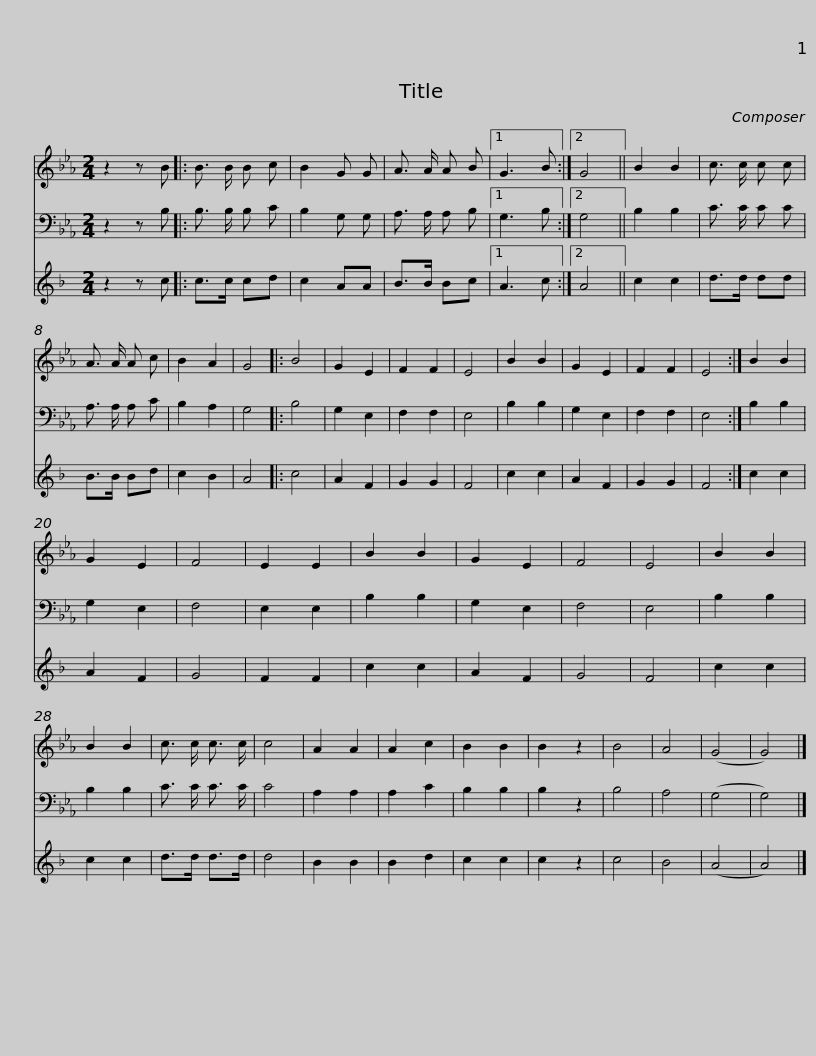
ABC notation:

X:1
%%score 1 2 3
L:1/8
M:2/4
I:linebreak $
K:Eb
V:1 treble
V:2 bass
V:3 treble transpose=-2
V:1
 z2 z B |: B3/2 B/ B c | B2 G G | A3/2 A/ A B |1 G3 B :|2 %5
 G4 || B2 B2 | c3/2 c/ c c | A3/2 A/ A c | B2 A2 |$ %10
 G4 |: B4 | G2 E2 | F2 F2 | E4 | %15
 B2 B2 | G2 E2 | F2 F2 | E4 :| B2 B2 | %20
 G2 E2 | F4 | E2 E2 | B2 B2 | G2 E2 | %25
 F4 | E4 |$ B2 B2 | B2 B2 | c3/2 c/ c3/2 c/ | %30
 c4 | A2 A2 | A2 c2 | B2 B2 | B2 z2 | %35
 B4 | A4 | (G4 | G4) |] %39
V:2
 z2 z B, |: B,3/2 B,/ B, C | B,2 G, G, | A,3/2 A,/ A, B, |1 G,3 B, :|2 %5
 G,4 || B,2 B,2 | C3/2 C/ C C | A,3/2 A,/ A, C | B,2 A,2 |$ %10
 G,4 |: B,4 | G,2 E,2 | F,2 F,2 | E,4 | %15
 B,2 B,2 | G,2 E,2 | F,2 F,2 | E,4 :| B,2 B,2 | %20
 G,2 E,2 | F,4 | E,2 E,2 | B,2 B,2 | G,2 E,2 | %25
 F,4 | E,4 |$ B,2 B,2 | B,2 B,2 | C3/2 C/ C3/2 C/ | %30
 C4 | A,2 A,2 | A,2 C2 | B,2 B,2 | B,2 z2 | %35
 B,4 | A,4 | (G,4 | G,4) |] %39
V:3
[K:F] z2 z c |: c>c cd | c2 AA | B>B Bc |1 A3 c :|2 %5
 A4 || c2 c2 | d>d dd | B>B Bd | c2 B2 |$ %10
 A4 |: c4 | A2 F2 | G2 G2 | F4 | %15
 c2 c2 | A2 F2 | G2 G2 | F4 :| c2 c2 | %20
 A2 F2 | G4 | F2 F2 | c2 c2 | A2 F2 | %25
 G4 | F4 |$ c2 c2 | c2 c2 | d>d d>d | %30
 d4 | B2 B2 | B2 d2 | c2 c2 | c2 z2 | %35
 c4 | B4 | (A4 | A4) |] %39
